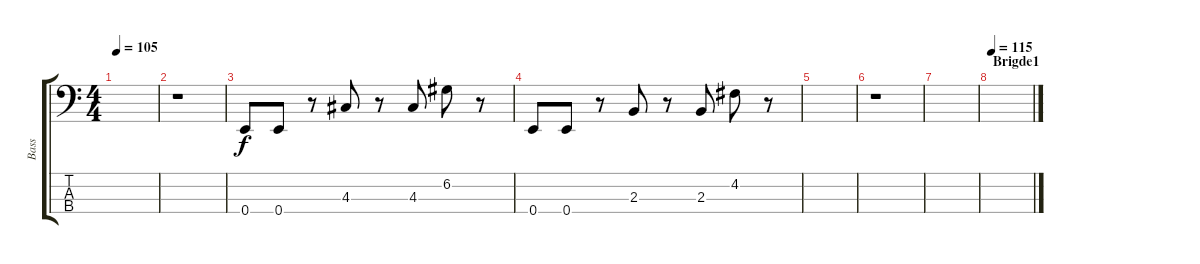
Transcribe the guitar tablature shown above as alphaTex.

\track ("Bass" "Bass") {instrument electricbassfinger}
\staff {score tabs}
\tuning (G2 D2 A1 E1) {hide}
\ts (4 4)
\tempo 105
\clef f4
\ks c
|
r.1 |
0.4.8 0.4.8 r.8 4.3.8 r.8 4.3.8 6.2.8 r.8 |
0.4.8 0.4.8 r.8 2.3.8 r.8 2.3.8 4.2.8 r.8 |
|
r.1 |
|
\section ("" "Brigde1")
\tempo 115
